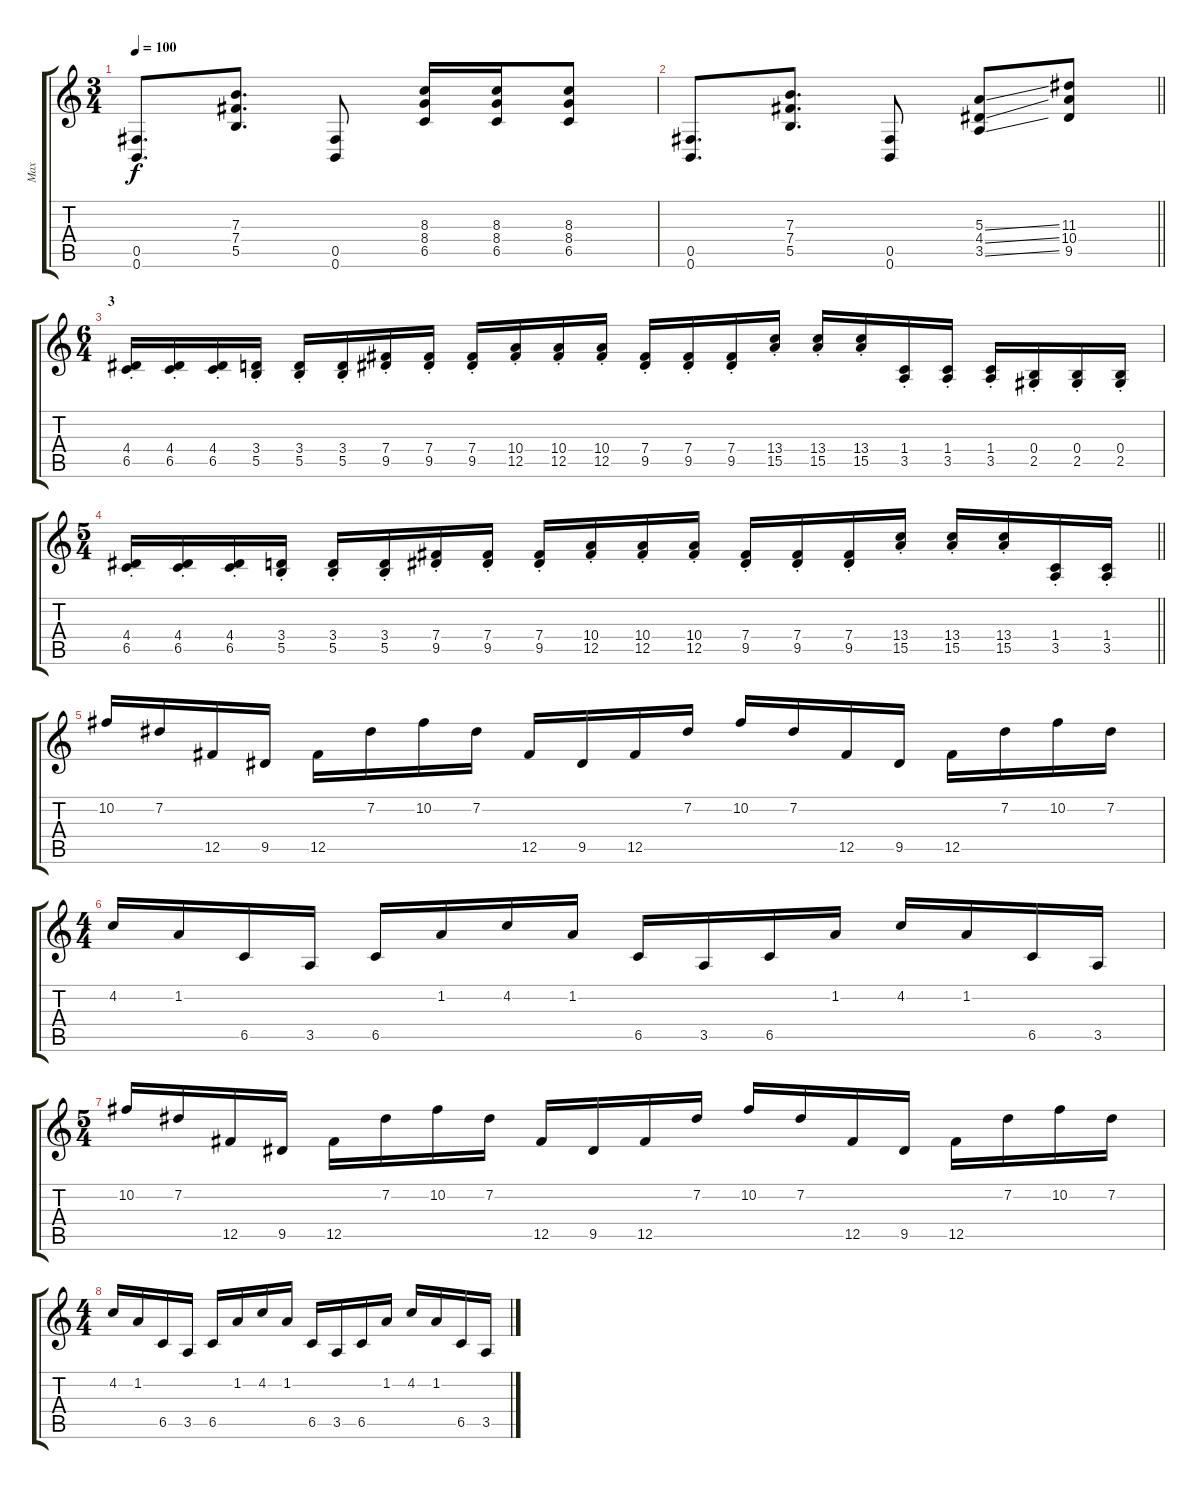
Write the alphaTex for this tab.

\track ("Max" "Max") {instrument distortionguitar}
\staff {score tabs}
\tuning (Db4 Ab3 E3 B2 Gb2 B1) {hide}
\ts (3 4)
\tempo 100
\clef g2
\ks c
(0.5 0.6).8{d dy f} (7.3 7.4 5.5).8{d} (0.5 0.6).8 (8.3 8.4 6.5).16 (8.3 8.4 6.5).16 (8.3 8.4 6.5).8 |
\barLineRight lightlight
(0.5 0.6).8{d} (7.3 7.4 5.5).8{d} (0.5 0.6).8 (5.3{ss} 4.4{ss} 3.5{ss}).8 (11.3 10.4 9.5).8 |
\ts (6 4)
\section ("" "3")
(4.4{st} 6.5{st}).16 (4.4{st} 6.5{st}).16 (4.4{st} 6.5{st}).16 (3.4{st} 5.5{st}).16 (3.4{st} 5.5{st}).16 (3.4{st} 5.5{st}).16 (7.4{st} 9.5{st}).16 (7.4{st} 9.5{st}).16 (7.4{st} 9.5{st}).16 (10.4{st} 12.5{st}).16 (10.4{st} 12.5{st}).16 (10.4{st} 12.5{st}).16 (7.4{st} 9.5{st}).16 (7.4{st} 9.5{st}).16 (7.4{st} 9.5{st}).16 (13.4{st} 15.5{st}).16 (13.4{st} 15.5{st}).16 (13.4{st} 15.5{st}).16 (1.4{st} 3.5{st}).16 (1.4{st} 3.5{st}).16 (1.4{st} 3.5{st}).16 (0.4{st} 2.5{st}).16 (0.4{st} 2.5{st}).16 (0.4{st} 2.5{st}).16 |
\ts (5 4)
\barLineRight lightlight
(4.4{st} 6.5{st}).16 (4.4{st} 6.5{st}).16 (4.4{st} 6.5{st}).16 (3.4{st} 5.5{st}).16 (3.4{st} 5.5{st}).16 (3.4{st} 5.5{st}).16 (7.4{st} 9.5{st}).16 (7.4{st} 9.5{st}).16 (7.4{st} 9.5{st}).16 (10.4{st} 12.5{st}).16 (10.4{st} 12.5{st}).16 (10.4{st} 12.5{st}).16 (7.4{st} 9.5{st}).16 (7.4{st} 9.5{st}).16 (7.4{st} 9.5{st}).16 (13.4{st} 15.5{st}).16 (13.4{st} 15.5{st}).16 (13.4{st} 15.5{st}).16 (1.4{st} 3.5{st}).16 (1.4{st} 3.5{st}).16 |
10.2.16 7.2.16 12.5.16 9.5.16 12.5.16 7.2.16 10.2.16 7.2.16 12.5.16 9.5.16 12.5.16 7.2.16 10.2.16 7.2.16 12.5.16 9.5.16 12.5.16 7.2.16 10.2.16 7.2.16 |
\ts (4 4)
4.2.16 1.2.16 6.5.16 3.5.16 6.5.16 1.2.16 4.2.16 1.2.16 6.5.16 3.5.16 6.5.16 1.2.16 4.2.16 1.2.16 6.5.16 3.5.16 |
\ts (5 4)
10.2.16 7.2.16 12.5.16 9.5.16 12.5.16 7.2.16 10.2.16 7.2.16 12.5.16 9.5.16 12.5.16 7.2.16 10.2.16 7.2.16 12.5.16 9.5.16 12.5.16 7.2.16 10.2.16 7.2.16 |
\ts (4 4)
4.2.16 1.2.16 6.5.16 3.5.16 6.5.16 1.2.16 4.2.16 1.2.16 6.5.16 3.5.16 6.5.16 1.2.16 4.2.16 1.2.16 6.5.16 3.5.16
